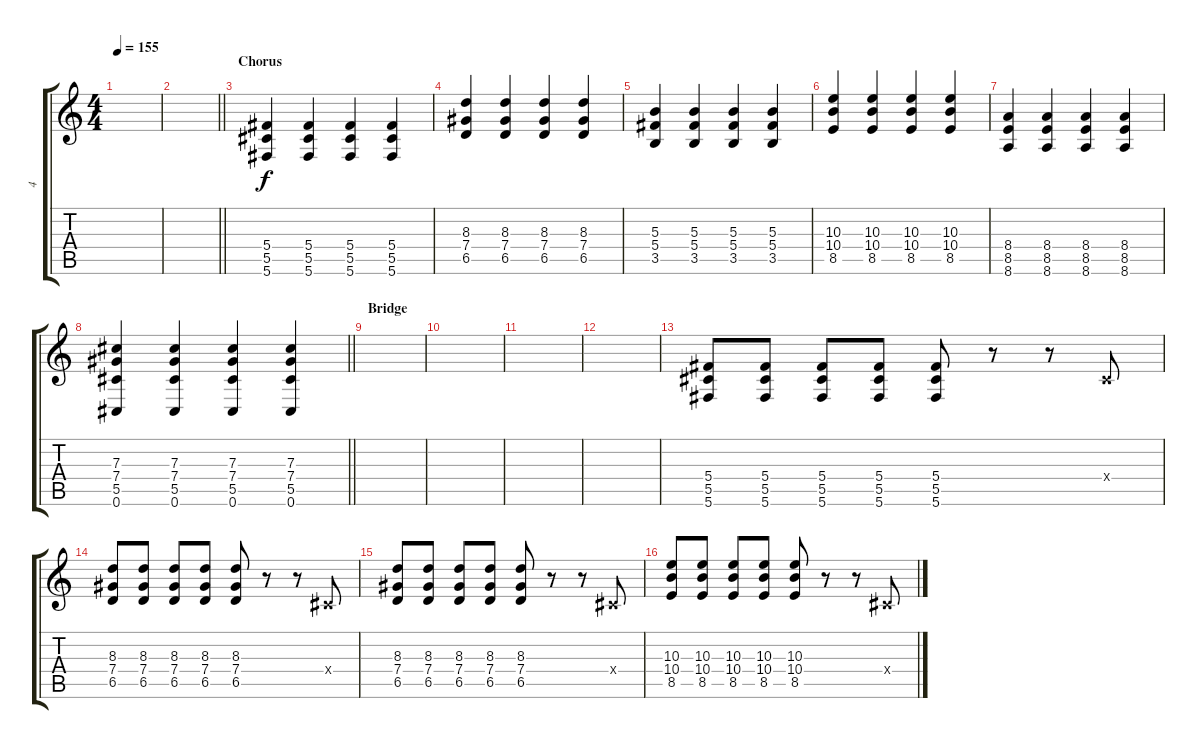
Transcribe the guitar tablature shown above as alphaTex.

\track ("4" "4") {instrument overdrivenguitar}
\staff {score tabs}
\tuning (Eb4 Bb3 Gb3 Db3 Ab2 Db2) {hide}
\ts (4 4)
\tempo 155
\clef g2
\ks c
|
\barLineRight lightlight
|
\section ("" "Chorus")
(5.4 5.5 5.6).4 (5.4 5.5 5.6).4 (5.4 5.5 5.6).4 (5.4 5.5 5.6).4 |
(8.3 7.4 6.5).4 (8.3 7.4 6.5).4 (8.3 7.4 6.5).4 (8.3 7.4 6.5).4 |
(5.3 5.4 3.5).4 (5.3 5.4 3.5).4 (5.3 5.4 3.5).4 (5.3 5.4 3.5).4 |
(10.3 10.4 8.5).4 (10.3 10.4 8.5).4 (10.3 10.4 8.5).4 (10.3 10.4 8.5).4 |
(8.4 8.5 8.6).4 (8.4 8.5 8.6).4 (8.4 8.5 8.6).4 (8.4 8.5 8.6).4 |
\barLineRight lightlight
(7.3 7.4 5.5 0.6).4 (7.3 7.4 5.5 0.6).4 (7.3 7.4 5.5 0.6).4 (7.3 7.4 5.5 0.6).4 |
\section ("" "Bridge")
|
|
|
|
(5.4 5.5 5.6).8 (5.4 5.5 5.6).8 (5.4 5.5 5.6).8 (5.4 5.5 5.6).8 (5.4 5.5 5.6).8 r.8 r.8 0.4{x}.8 |
(8.3 7.4 6.5).8 (8.3 7.4 6.5).8 (8.3 7.4 6.5).8 (8.3 7.4 6.5).8 (8.3 7.4 6.5).8 r.8 r.8 0.4{x}.8 |
(8.3 7.4 6.5).8 (8.3 7.4 6.5).8 (8.3 7.4 6.5).8 (8.3 7.4 6.5).8 (8.3 7.4 6.5).8 r.8 r.8 0.4{x}.8 |
(10.3 10.4 8.5).8 (10.3 10.4 8.5).8 (10.3 10.4 8.5).8 (10.3 10.4 8.5).8 (10.3 10.4 8.5).8 r.8 r.8 0.4{x}.8
